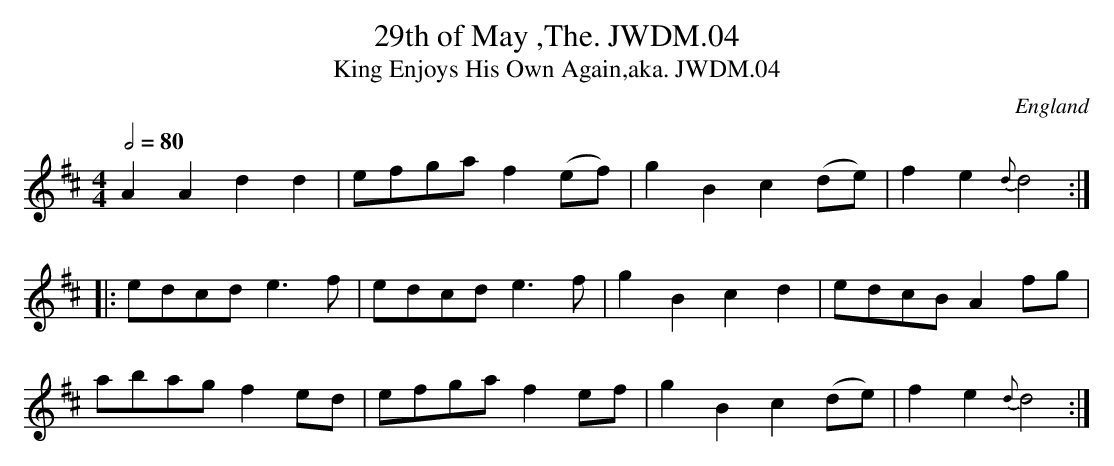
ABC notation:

X:1
T:29th of May ,The. JWDM.04
T:King Enjoys His Own Again,aka. JWDM.04
L:1/4
M:4/4
O:England
Q:1/2=80
K:D
AAdd|e/f/g/a/f (e/f/)|gBc (d/e/)|fe{d}d2:|!
|:e/d/c/d/e>f|e/d/c/d/e>f|gBcd|e/d/c/B/ A f/g/|!
a/b/a/g/ f e/d/|e/f/g/a/f e/f/|gBc (d/e/)|f e{d} d2:|
